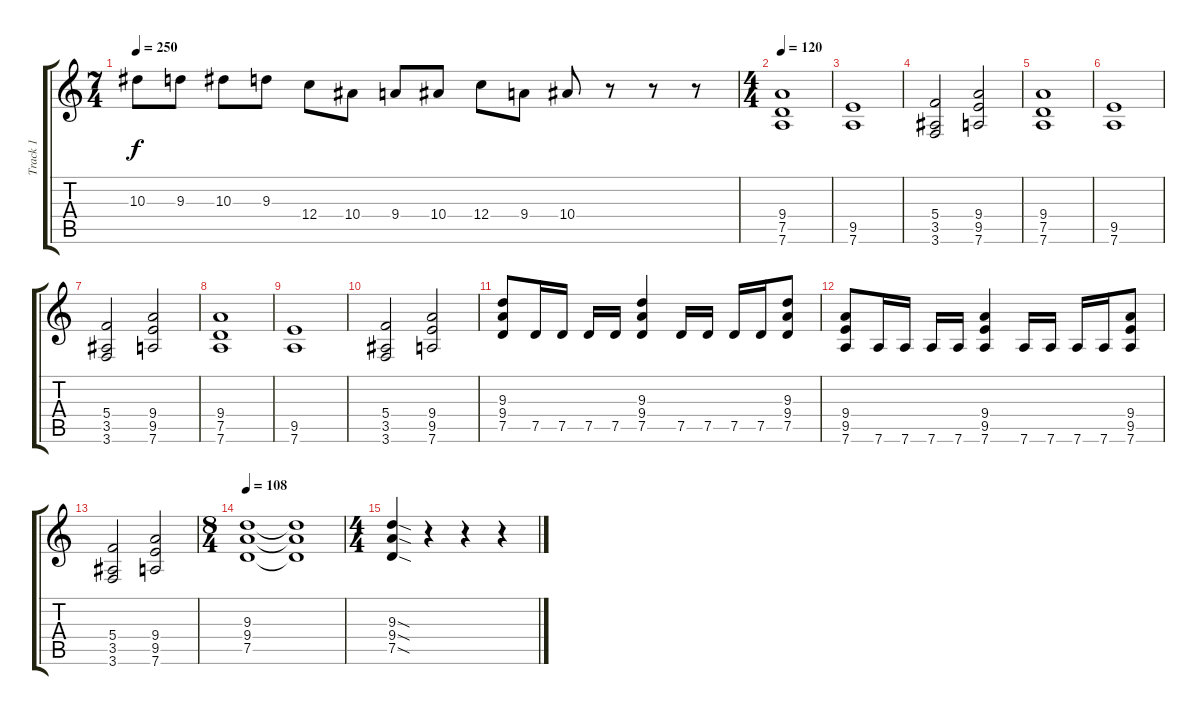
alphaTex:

\track ("Track 1" "Track 1") {instrument distortionguitar}
\staff {score tabs}
\tuning (D4 A3 F3 C3 G2 D2) {hide}
\ts (7 4)
\tempo 250
\clef g2
\ks c
10.3.8{dy f} 9.3.8 10.3.8 9.3.8 12.4.8 10.4.8 9.4.8 10.4.8 12.4.8 9.4.8 10.4.8 r.8 r.8 r.8 |
\ts (4 4)
\tempo 120
(9.4 7.5 7.6).1 |
(9.5 7.6).1 |
(5.4 3.5 3.6).2 (9.4 9.5 7.6).2 |
(9.4 7.5 7.6).1 |
(9.5 7.6).1 |
(5.4 3.5 3.6).2 (9.4 9.5 7.6).2 |
(9.4 7.5 7.6).1 |
(9.5 7.6).1 |
(5.4 3.5 3.6).2 (9.4 9.5 7.6).2 |
(9.3 9.4 7.5).8 7.5.16 7.5.16 7.5.16 7.5.16 (9.3 9.4 7.5).4 7.5.16 7.5.16 7.5.16 7.5.16 (9.3 9.4 7.5).8 |
(9.4 9.5 7.6).8 7.6.16 7.6.16 7.6.16 7.6.16 (9.4 9.5 7.6).4 7.6.16 7.6.16 7.6.16 7.6.16 (9.4 9.5 7.6).8 |
(5.4 3.5 3.6).2 (9.4 9.5 7.6).2 |
\ts (8 4)
\tempo 108
(9.3 9.4 7.5).1 (9.3{t} 9.4{t} 7.5{t}).1 |
\ts (4 4)
(9.3{sod} 9.4{sod} 7.5{sod}).4 r.4 r.4 r.4
